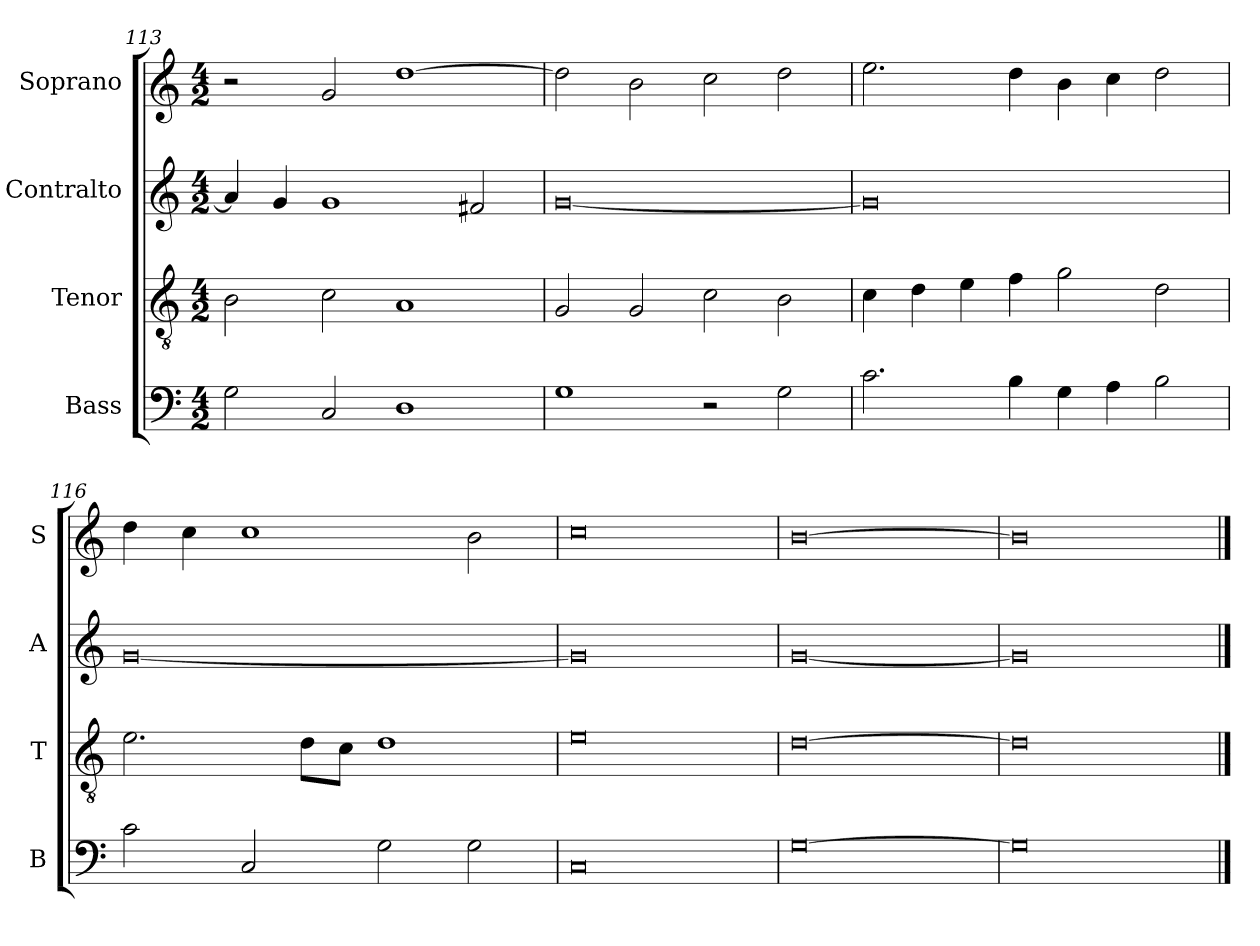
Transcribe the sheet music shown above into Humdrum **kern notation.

**kern	**kern	**kern	**kern
*part4	*part3	*part2	*part1
*staff4	*staff3	*staff2	*staff1
*I"Bass	*I"Tenor	*I"Contralto	*I"Soprano
*I'B	*I'T	*I'A	*I'S
*clefF4	*clefGv2	*clefG2	*clefG2
*k[]	*k[]	*k[]	*k[]
*G:mix	*G:mix	*G:mix	*G:mix
*M4/2	*M4/2	*M4/2	*M4/2
=113	=113	=113	=113
2G	2B	4a]	2r
.	.	4g	.
2C	2c	1g	2g
1D	1A	.	[1dd
.	.	2f#X	.
=114	=114	=114	=114
1G	2G	[0g	2dd]
.	2G	.	2b
2r	2c	.	2cc
2G	2B	.	2dd
=115	=115	=115	=115
2.c	4c	0g]	2.ee
.	4d	.	.
.	4e	.	.
4B	4f	.	4dd
4G	2g	.	4b
4A	.	.	4cc
2B	2d	.	2dd
=116	=116	=116	=116
2c	2.e	[0g	4dd
.	.	.	4cc
2C	.	.	1cc
.	8d\L	.	.
.	8c\J	.	.
2G	1d	.	.
2G	.	.	2b
=117	=117	=117	=117
0C	0e	0g]	0cc
=118	=118	=118	=118
[0G	[0d	[0g	[0b
=119	=119	=119	=119
0G]	0d]	0g]	0b]
==	==	==	==
*-	*-	*-	*-
